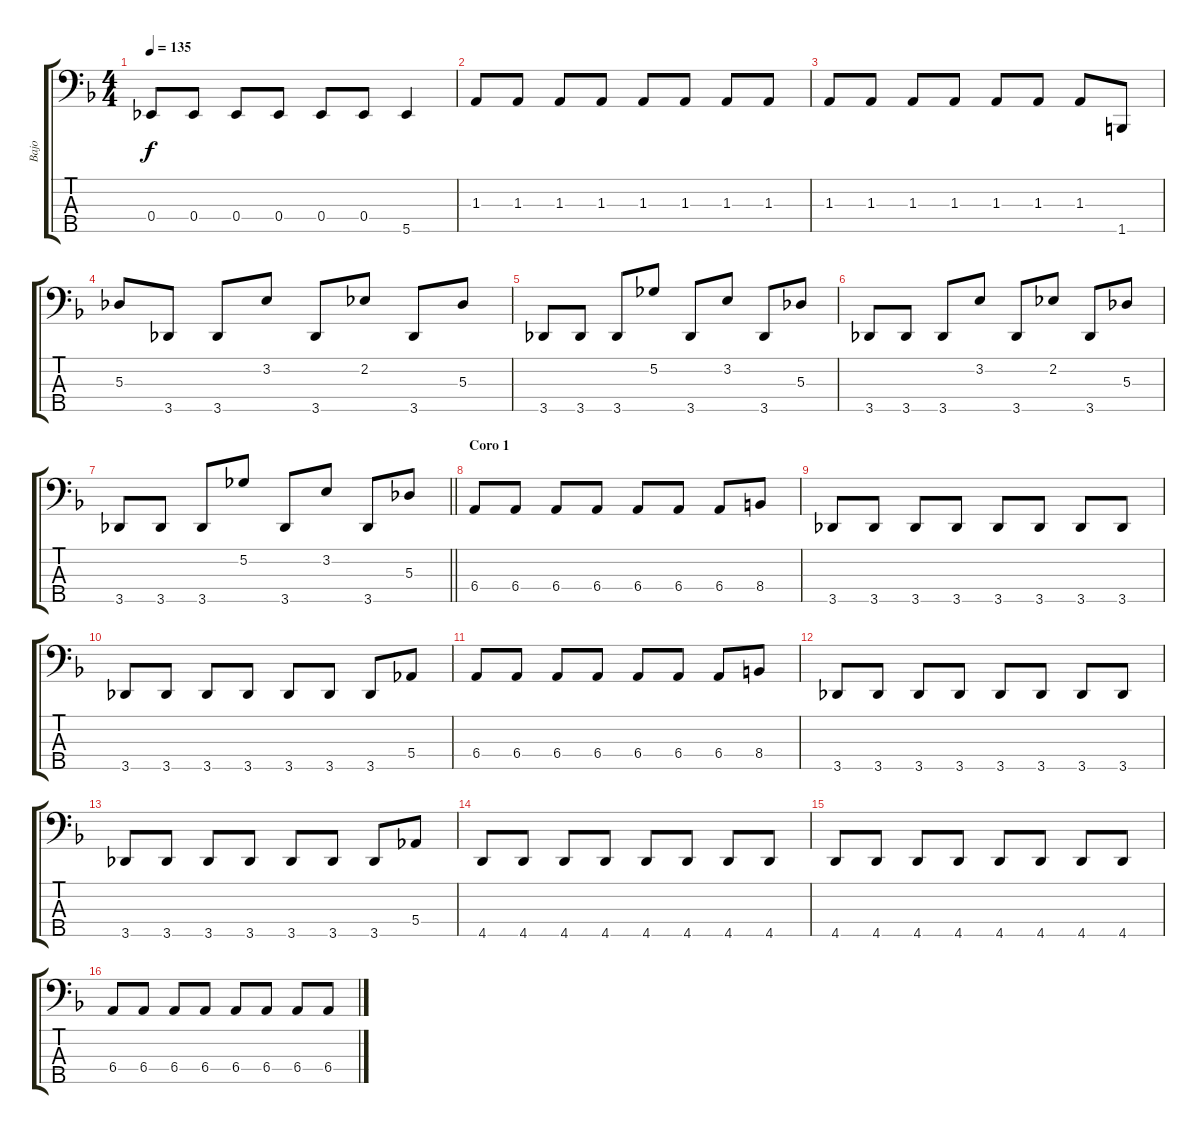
\track ("Bajo" "Bajo") {instrument electricbasspick}
\staff {score tabs}
\tuning (Gb2 Db2 Ab1 Eb1 Bb0) {hide}
\ts (4 4)
\tempo 135
\clef f4
\ks dminor
0.4.8{dy f} 0.4.8 0.4.8 0.4.8 0.4.8 0.4.8 5.5.4 |
1.3.8 1.3.8 1.3.8 1.3.8 1.3.8 1.3.8 1.3.8 1.3.8 |
1.3.8 1.3.8 1.3.8 1.3.8 1.3.8 1.3.8 1.3.8 1.5.8 |
5.3.8 3.5.8 3.5.8 3.2.8 3.5.8 2.2.8 3.5.8 5.3.8 |
3.5.8 3.5.8 3.5.8 5.2.8 3.5.8 3.2.8 3.5.8 5.3.8 |
3.5.8 3.5.8 3.5.8 3.2.8 3.5.8 2.2.8 3.5.8 5.3.8 |
\barLineRight lightlight
3.5.8 3.5.8 3.5.8 5.2.8 3.5.8 3.2.8 3.5.8 5.3.8 |
\section ("" "Coro 1")
6.4.8 6.4.8 6.4.8 6.4.8 6.4.8 6.4.8 6.4.8 8.4.8 |
3.5.8 3.5.8 3.5.8 3.5.8 3.5.8 3.5.8 3.5.8 3.5.8 |
3.5.8 3.5.8 3.5.8 3.5.8 3.5.8 3.5.8 3.5.8 5.4.8 |
6.4.8 6.4.8 6.4.8 6.4.8 6.4.8 6.4.8 6.4.8 8.4.8 |
3.5.8 3.5.8 3.5.8 3.5.8 3.5.8 3.5.8 3.5.8 3.5.8 |
3.5.8 3.5.8 3.5.8 3.5.8 3.5.8 3.5.8 3.5.8 5.4.8 |
4.5.8 4.5.8 4.5.8 4.5.8 4.5.8 4.5.8 4.5.8 4.5.8 |
4.5.8 4.5.8 4.5.8 4.5.8 4.5.8 4.5.8 4.5.8 4.5.8 |
6.4.8 6.4.8 6.4.8 6.4.8 6.4.8 6.4.8 6.4.8 6.4.8
